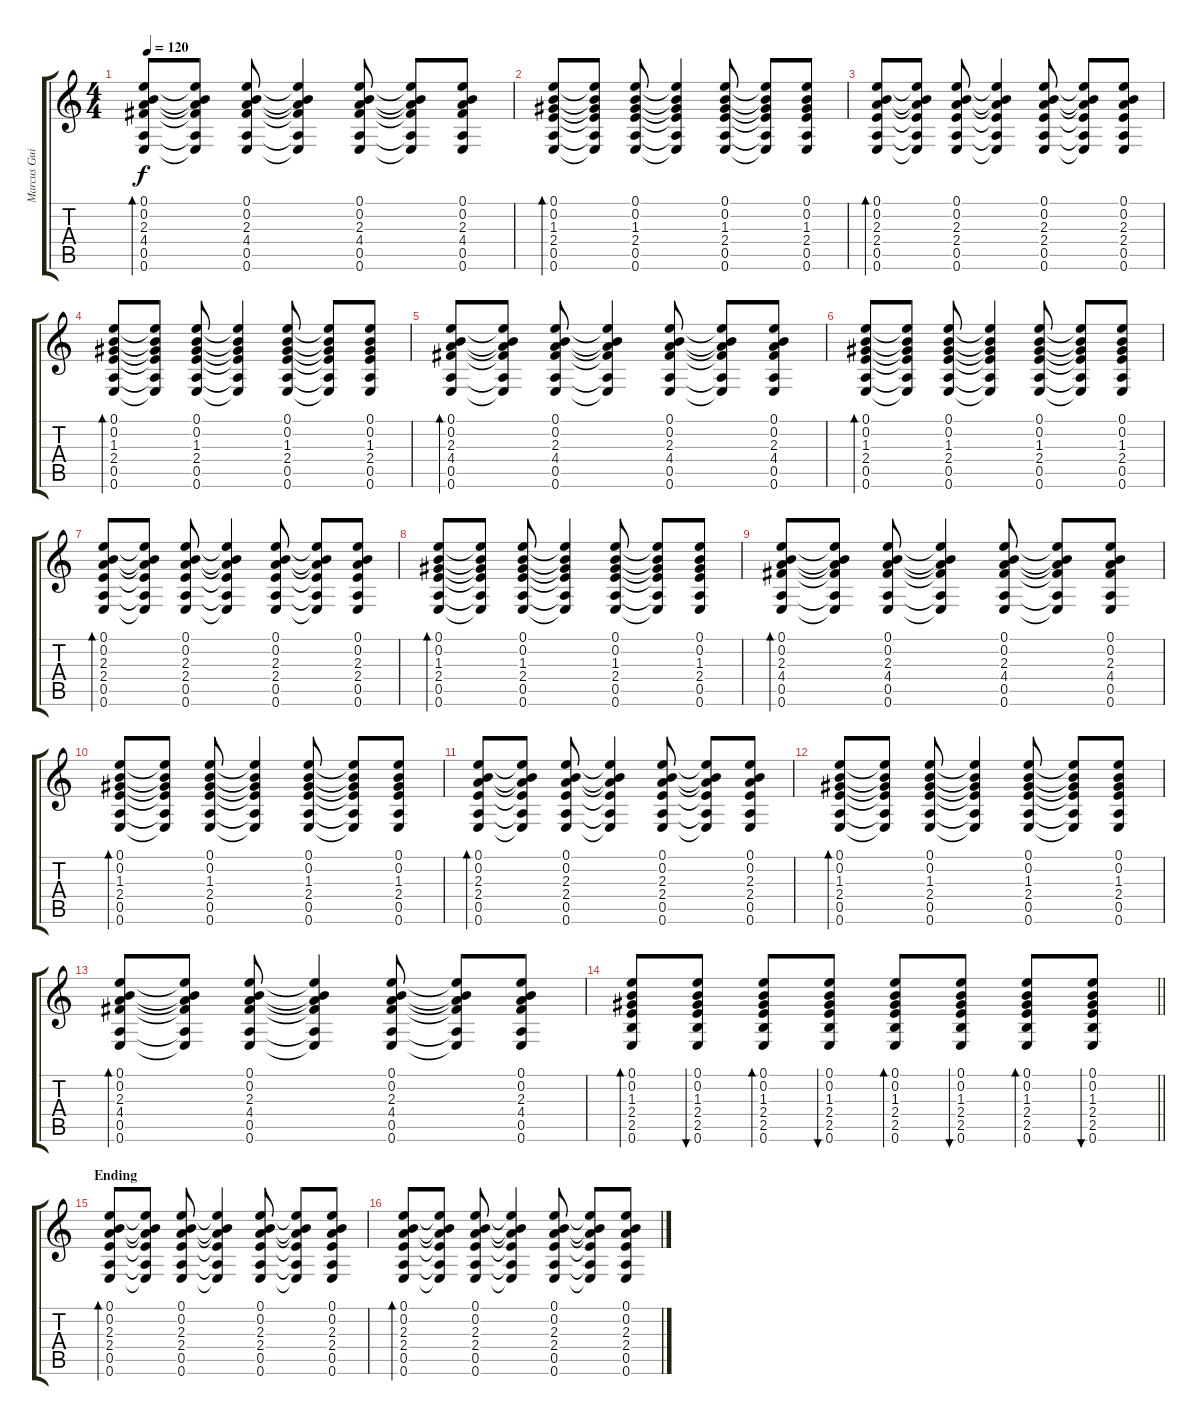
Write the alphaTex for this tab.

\track ("Marcus Guitar" "Marcus Gui") {instrument distortionguitar}
\staff {score tabs}
\tuning (E4 B3 G3 D3 A2 E2) {hide}
\ts (4 4)
\tempo 120
\clef g2
\ks c
(0.1 0.2 2.3 4.4 0.5 0.6).8{bd 240 dy f} (0.1{t} 0.2{t} 2.3{t} 4.4{t} 0.5{t} 0.6{t}).8 (0.1 0.2 2.3 4.4 0.5 0.6).8 (0.1{t} 0.2{t} 2.3{t} 4.4{t} 0.5{t} 0.6{t}).4 (0.1 0.2 2.3 4.4 0.5 0.6).8 (0.1{t} 0.2{t} 2.3{t} 4.4{t} 0.5{t} 0.6{t}).8 (0.1 0.2 2.3 4.4 0.5 0.6).8 |
(0.1 0.2 1.3 2.4 0.5 0.6).8{bd 240} (0.1{t} 0.2{t} 1.3{t} 2.4{t} 0.5{t} 0.6{t}).8 (0.1 0.2 1.3 2.4 0.5 0.6).8 (0.1{t} 0.2{t} 1.3{t} 2.4{t} 0.5{t} 0.6{t}).4 (0.1 0.2 1.3 2.4 0.5 0.6).8 (0.1{t} 0.2{t} 1.3{t} 2.4{t} 0.5{t} 0.6{t}).8 (0.1 0.2 1.3 2.4 0.5 0.6).8 |
(0.1 0.2 2.3 2.4 0.5 0.6).8{bd 240} (0.1{t} 0.2{t} 2.3{t} 2.4{t} 0.5{t} 0.6{t}).8 (0.1 0.2 2.3 2.4 0.5 0.6).8 (0.1{t} 0.2{t} 2.3{t} 2.4{t} 0.5{t} 0.6{t}).4 (0.1 0.2 2.3 2.4 0.5 0.6).8 (0.1{t} 0.2{t} 2.3{t} 2.4{t} 0.5{t} 0.6{t}).8 (0.1 0.2 2.3 2.4 0.5 0.6).8 |
(0.1 0.2 1.3 2.4 0.5 0.6).8{bd 240} (0.1{t} 0.2{t} 1.3{t} 2.4{t} 0.5{t} 0.6{t}).8 (0.1 0.2 1.3 2.4 0.5 0.6).8 (0.1{t} 0.2{t} 1.3{t} 2.4{t} 0.5{t} 0.6{t}).4 (0.1 0.2 1.3 2.4 0.5 0.6).8 (0.1{t} 0.2{t} 1.3{t} 2.4{t} 0.5{t} 0.6{t}).8 (0.1 0.2 1.3 2.4 0.5 0.6).8 |
(0.1 0.2 2.3 4.4 0.5 0.6).8{bd 240} (0.1{t} 0.2{t} 2.3{t} 4.4{t} 0.5{t} 0.6{t}).8 (0.1 0.2 2.3 4.4 0.5 0.6).8 (0.1{t} 0.2{t} 2.3{t} 4.4{t} 0.5{t} 0.6{t}).4 (0.1 0.2 2.3 4.4 0.5 0.6).8 (0.1{t} 0.2{t} 2.3{t} 4.4{t} 0.5{t} 0.6{t}).8 (0.1 0.2 2.3 4.4 0.5 0.6).8 |
(0.1 0.2 1.3 2.4 0.5 0.6).8{bd 240} (0.1{t} 0.2{t} 1.3{t} 2.4{t} 0.5{t} 0.6{t}).8 (0.1 0.2 1.3 2.4 0.5 0.6).8 (0.1{t} 0.2{t} 1.3{t} 2.4{t} 0.5{t} 0.6{t}).4 (0.1 0.2 1.3 2.4 0.5 0.6).8 (0.1{t} 0.2{t} 1.3{t} 2.4{t} 0.5{t} 0.6{t}).8 (0.1 0.2 1.3 2.4 0.5 0.6).8 |
(0.1 0.2 2.3 2.4 0.5 0.6).8{bd 240} (0.1{t} 0.2{t} 2.3{t} 2.4{t} 0.5{t} 0.6{t}).8 (0.1 0.2 2.3 2.4 0.5 0.6).8 (0.1{t} 0.2{t} 2.3{t} 2.4{t} 0.5{t} 0.6{t}).4 (0.1 0.2 2.3 2.4 0.5 0.6).8 (0.1{t} 0.2{t} 2.3{t} 2.4{t} 0.5{t} 0.6{t}).8 (0.1 0.2 2.3 2.4 0.5 0.6).8 |
(0.1 0.2 1.3 2.4 0.5 0.6).8{bd 240} (0.1{t} 0.2{t} 1.3{t} 2.4{t} 0.5{t} 0.6{t}).8 (0.1 0.2 1.3 2.4 0.5 0.6).8 (0.1{t} 0.2{t} 1.3{t} 2.4{t} 0.5{t} 0.6{t}).4 (0.1 0.2 1.3 2.4 0.5 0.6).8 (0.1{t} 0.2{t} 1.3{t} 2.4{t} 0.5{t} 0.6{t}).8 (0.1 0.2 1.3 2.4 0.5 0.6).8 |
(0.1 0.2 2.3 4.4 0.5 0.6).8{bd 240} (0.1{t} 0.2{t} 2.3{t} 4.4{t} 0.5{t} 0.6{t}).8 (0.1 0.2 2.3 4.4 0.5 0.6).8 (0.1{t} 0.2{t} 2.3{t} 4.4{t} 0.5{t} 0.6{t}).4 (0.1 0.2 2.3 4.4 0.5 0.6).8 (0.1{t} 0.2{t} 2.3{t} 4.4{t} 0.5{t} 0.6{t}).8 (0.1 0.2 2.3 4.4 0.5 0.6).8 |
(0.1 0.2 1.3 2.4 0.5 0.6).8{bd 240} (0.1{t} 0.2{t} 1.3{t} 2.4{t} 0.5{t} 0.6{t}).8 (0.1 0.2 1.3 2.4 0.5 0.6).8 (0.1{t} 0.2{t} 1.3{t} 2.4{t} 0.5{t} 0.6{t}).4 (0.1 0.2 1.3 2.4 0.5 0.6).8 (0.1{t} 0.2{t} 1.3{t} 2.4{t} 0.5{t} 0.6{t}).8 (0.1 0.2 1.3 2.4 0.5 0.6).8 |
(0.1 0.2 2.3 2.4 0.5 0.6).8{bd 240} (0.1{t} 0.2{t} 2.3{t} 2.4{t} 0.5{t} 0.6{t}).8 (0.1 0.2 2.3 2.4 0.5 0.6).8 (0.1{t} 0.2{t} 2.3{t} 2.4{t} 0.5{t} 0.6{t}).4 (0.1 0.2 2.3 2.4 0.5 0.6).8 (0.1{t} 0.2{t} 2.3{t} 2.4{t} 0.5{t} 0.6{t}).8 (0.1 0.2 2.3 2.4 0.5 0.6).8 |
(0.1 0.2 1.3 2.4 0.5 0.6).8{bd 240} (0.1{t} 0.2{t} 1.3{t} 2.4{t} 0.5{t} 0.6{t}).8 (0.1 0.2 1.3 2.4 0.5 0.6).8 (0.1{t} 0.2{t} 1.3{t} 2.4{t} 0.5{t} 0.6{t}).4 (0.1 0.2 1.3 2.4 0.5 0.6).8 (0.1{t} 0.2{t} 1.3{t} 2.4{t} 0.5{t} 0.6{t}).8 (0.1 0.2 1.3 2.4 0.5 0.6).8 |
(0.1 0.2 2.3 4.4 0.5 0.6).8{bd 240} (0.1{t} 0.2{t} 2.3{t} 4.4{t} 0.5{t} 0.6{t}).8 (0.1 0.2 2.3 4.4 0.5 0.6).8 (0.1{t} 0.2{t} 2.3{t} 4.4{t} 0.5{t} 0.6{t}).4 (0.1 0.2 2.3 4.4 0.5 0.6).8 (0.1{t} 0.2{t} 2.3{t} 4.4{t} 0.5{t} 0.6{t}).8 (0.1 0.2 2.3 4.4 0.5 0.6).8 |
\barLineRight lightlight
(0.1 0.2 1.3 2.4 2.5 0.6).8{bd 240} (0.1 0.2 1.3 2.4 2.5 0.6).8{bu 60} (0.1 0.2 1.3 2.4 2.5 0.6).8{bd 60} (0.1 0.2 1.3 2.4 2.5 0.6).8{bu 60} (0.1 0.2 1.3 2.4 2.5 0.6).8{bd 60} (0.1 0.2 1.3 2.4 2.5 0.6).8{bu 60} (0.1 0.2 1.3 2.4 2.5 0.6).8{bd 60} (0.1 0.2 1.3 2.4 2.5 0.6).8{bu 60} |
\section ("" "Ending")
(0.1 0.2 2.3 2.4 0.5 0.6).8{bd 240} (0.1{t} 0.2{t} 2.3{t} 2.4{t} 0.5{t} 0.6{t}).8 (0.1 0.2 2.3 2.4 0.5 0.6).8 (0.1{t} 0.2{t} 2.3{t} 2.4{t} 0.5{t} 0.6{t}).4 (0.1 0.2 2.3 2.4 0.5 0.6).8 (0.1{t} 0.2{t} 2.3{t} 2.4{t} 0.5{t} 0.6{t}).8 (0.1 0.2 2.3 2.4 0.5 0.6).8 |
(0.1 0.2 2.3 2.4 0.5 0.6).8{bd 240} (0.1{t} 0.2{t} 2.3{t} 2.4{t} 0.5{t} 0.6{t}).8 (0.1 0.2 2.3 2.4 0.5 0.6).8 (0.1{t} 0.2{t} 2.3{t} 2.4{t} 0.5{t} 0.6{t}).4 (0.1 0.2 2.3 2.4 0.5 0.6).8 (0.1{t} 0.2{t} 2.3{t} 2.4{t} 0.5{t} 0.6{t}).8 (0.1 0.2 2.3 2.4 0.5 0.6).8
